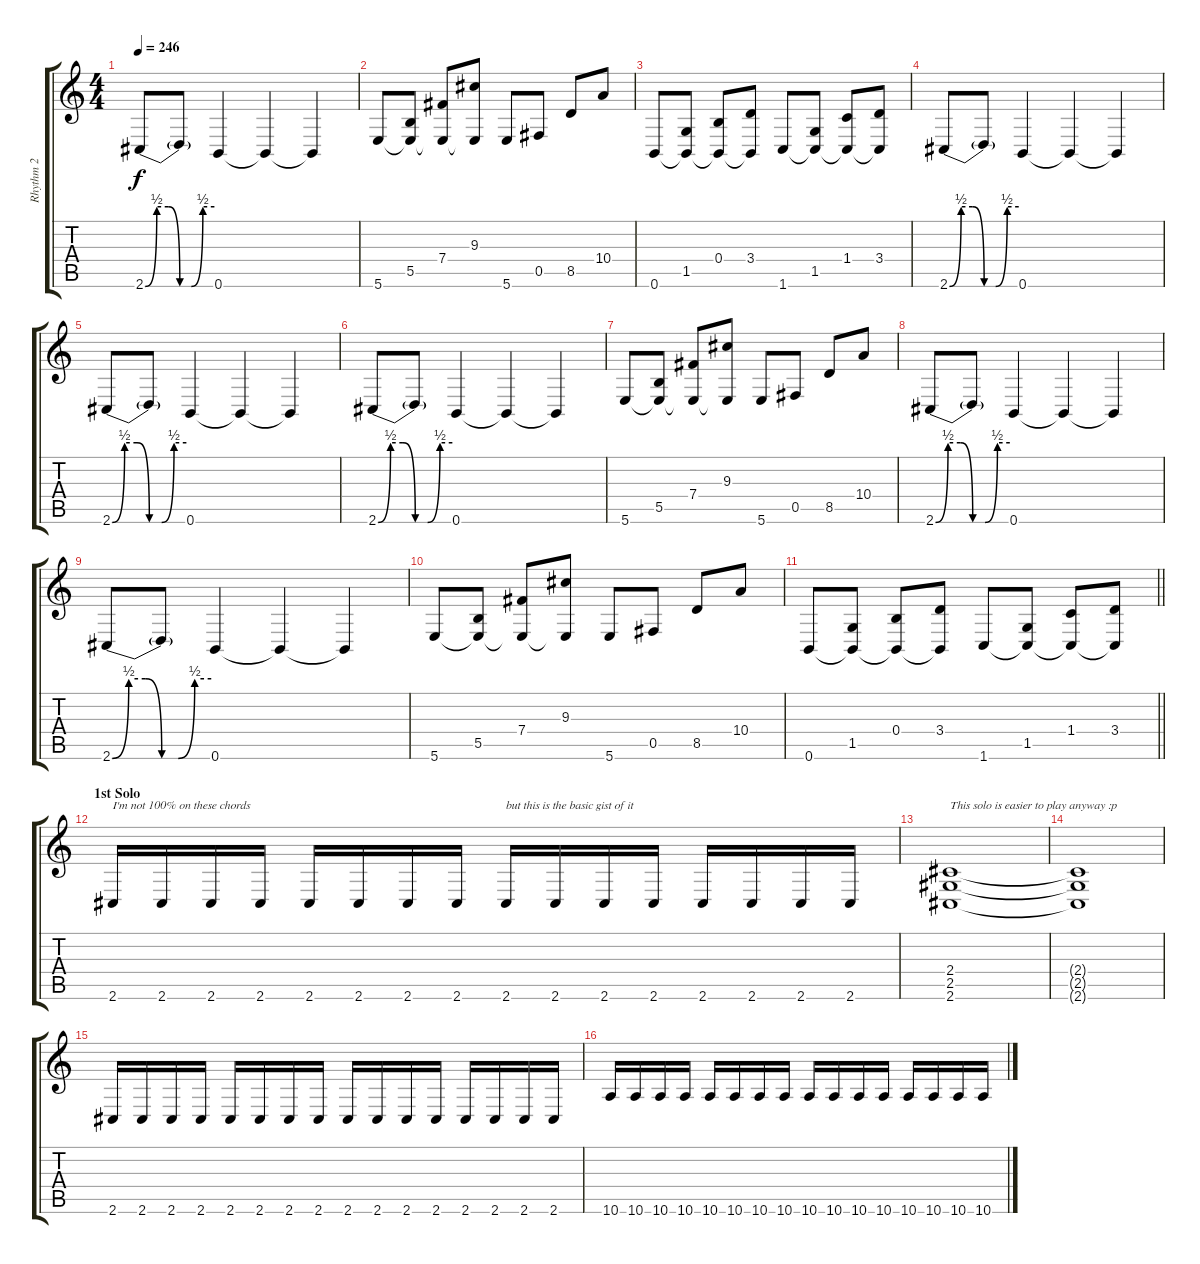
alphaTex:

\track ("Rhythm 2" "Rhythm 2") {instrument distortionguitar}
\staff {score tabs}
\tuning (Db4 Ab3 E3 B2 Gb2 B1) {hide}
\ts (4 4)
\tempo 246
\clef g2
\ks c
2.6{be (custom 0 0 10 2 20 2 30 0 40 0 50 2 60 2)}.8{dy f} 2.6{t}.8 0.6.4 0.6{t}.4 0.6{t}.4 |
5.6.8 (5.5 5.6{t}).8 (7.4 5.6{t}).8 (9.3 5.6{t}).8 5.6.8 0.5.8 8.5.8 10.4.8 |
0.6.8 (1.5 0.6{t}).8 (0.4 0.6{t}).8 (3.4 0.6{t}).8 1.6.8 (1.5 1.6{t}).8 (1.4 1.6{t}).8 (3.4 1.6{t}).8 |
2.6{be (custom 0 0 10 2 20 2 30 0 40 0 50 2 60 2)}.8 2.6{t}.8 0.6.4 0.6{t}.4 0.6{t}.4 |
2.6{be (custom 0 0 10 2 20 2 30 0 40 0 50 2 60 2)}.8 2.6{t}.8 0.6.4 0.6{t}.4 0.6{t}.4 |
2.6{be (custom 0 0 10 2 20 2 30 0 40 0 50 2 60 2)}.8 2.6{t}.8 0.6.4 0.6{t}.4 0.6{t}.4 |
5.6.8 (5.5 5.6{t}).8 (7.4 5.6{t}).8 (9.3 5.6{t}).8 5.6.8 0.5.8 8.5.8 10.4.8 |
2.6{be (custom 0 0 10 2 20 2 30 0 40 0 50 2 60 2)}.8 2.6{t}.8 0.6.4 0.6{t}.4 0.6{t}.4 |
2.6{be (custom 0 0 10 2 20 2 30 0 40 0 50 2 60 2)}.8 2.6{t}.8 0.6.4 0.6{t}.4 0.6{t}.4 |
5.6.8 (5.5 5.6{t}).8 (7.4 5.6{t}).8 (9.3 5.6{t}).8 5.6.8 0.5.8 8.5.8 10.4.8 |
\barLineRight lightlight
0.6.8 (1.5 0.6{t}).8 (0.4 0.6{t}).8 (3.4 0.6{t}).8 1.6.8 (1.5 1.6{t}).8 (1.4 1.6{t}).8 (3.4 1.6{t}).8 |
\section ("" "1st Solo")
2.6.16{txt "I'm not 100% on these chords"} 2.6.16 2.6.16 2.6.16 2.6.16 2.6.16 2.6.16 2.6.16 2.6.16{txt "but this is the basic gist of it"} 2.6.16 2.6.16 2.6.16 2.6.16 2.6.16 2.6.16 2.6.16 |
(2.4 2.5 2.6).1{txt "This solo is easier to play anyway :p"} |
(2.4{t} 2.5{t} 2.6{t}).1 |
2.6.16 2.6.16 2.6.16 2.6.16 2.6.16 2.6.16 2.6.16 2.6.16 2.6.16 2.6.16 2.6.16 2.6.16 2.6.16 2.6.16 2.6.16 2.6.16 |
10.6.16 10.6.16 10.6.16 10.6.16 10.6.16 10.6.16 10.6.16 10.6.16 10.6.16 10.6.16 10.6.16 10.6.16 10.6.16 10.6.16 10.6.16 10.6.16
